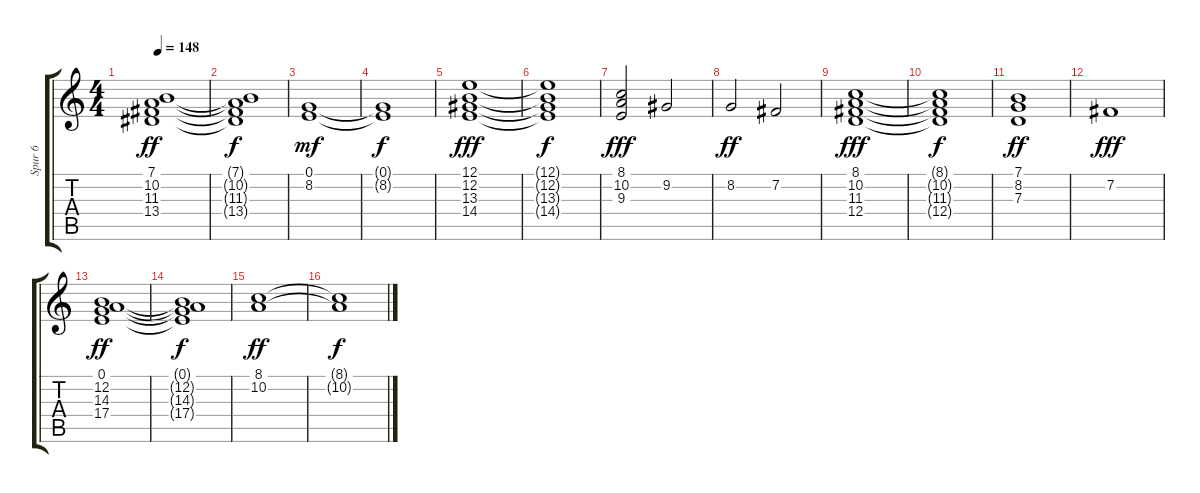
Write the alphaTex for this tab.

\track ("Spur 6" "Spur 6") {instrument stringensemble1}
\staff {score tabs}
\tuning (E4 B3 G3 D3 A2 E2) {hide}
\ts (4 4)
\tempo 148
\clef g2
\ks c
(7.1 10.2 11.3 13.4).1{dy ff} |
(7.1{t} 10.2{t} 11.3{t} 13.4{t}).1{dy f} |
(0.1 8.2).1{dy mf} |
(0.1{t} 8.2{t}).1{dy f} |
(12.1 12.2 13.3 14.4).1{dy fff} |
(12.1{t} 12.2{t} 13.3{t} 14.4{t}).1{dy f} |
(8.1 10.2 9.3).2{dy fff} 9.2.2 |
8.2.2{dy ff} 7.2.2 |
(8.1 10.2 11.3 12.4).1{dy fff} |
(8.1{t} 10.2{t} 11.3{t} 12.4{t}).1{dy f} |
(7.1 8.2 7.3).1{dy ff} |
7.2.1{dy fff} |
(0.1 12.2 14.3 17.4).1{dy ff} |
(0.1{t} 12.2{t} 14.3{t} 17.4{t}).1{dy f} |
(8.1 10.2).1{dy ff} |
(8.1{t} 10.2{t}).1{dy f}
